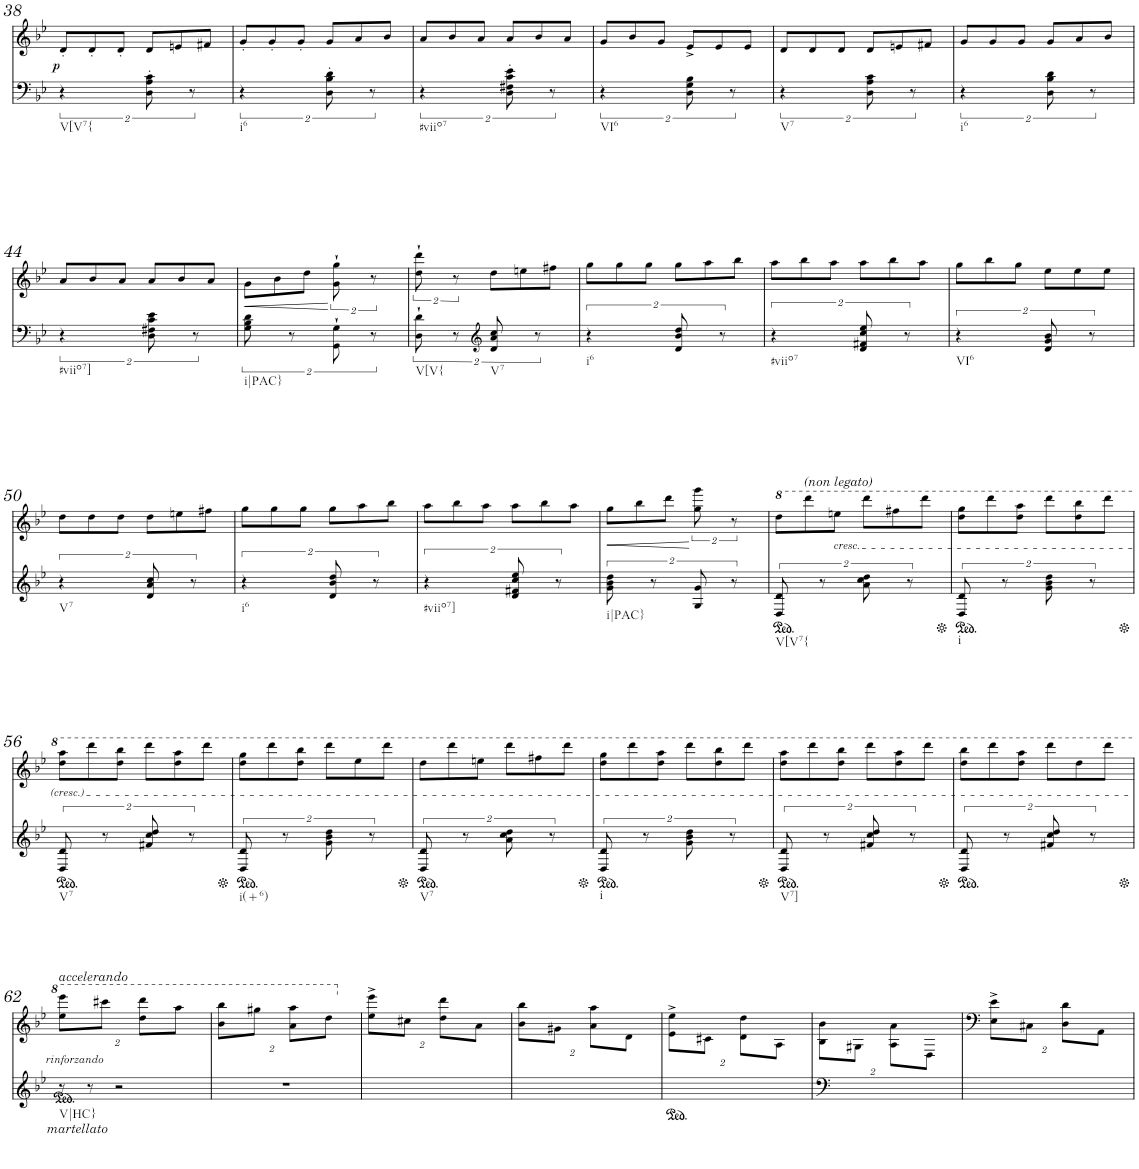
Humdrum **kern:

**kern	**kern	**dynam
*part1	*part1	*part1
*staff2	*staff1	*staff1/2
*I"Piano	*	*
*I'Pno.	*	*
!!LO:PB:g=z
*clefG2	*clefF4	*
*k[b-e-]	*k[b-e-]	*
*M6/8	*M6/8	*
=38	=38	=38
!LO:TX:b:t=V[V7{	!	!
!	!	!LO:DY:b
8%3r	8d'/L	p
.	8d'/	.
.	8d'/J	.
16%3D\' 16%3A\' 16%3c\'	8d/L	.
.	8en/	.
16%3r	.	.
.	8f#X/J	.
=39	=39	=39
!LO:TX:b:t=i6	!	!
8%3r	8g'/L	.
.	8g'/	.
.	8g'/J	.
16%3D\' 16%3B-\' 16%3d\'	8g/L	.
.	8a/	.
16%3r	.	.
.	8b-/J	.
=40	=40	=40
!LO:TX:b:t=#viio7	!	!
8%3r	8a/L	.
.	8b-/	.
.	8a/J	.
16%3D\' 16%3F#X\' 16%3c\' 16%3e-\'	8a/L	.
.	8b-/	.
16%3r	.	.
.	8a/J	.
=41	=41	=41
!LO:TX:b:t=VI6	!	!
8%3r	8g/L	.
.	8b-/	.
.	8g/J	.
16%3D\ 16%3G\ 16%3B-\	8e-^/L	.
.	8e-/	.
16%3r	.	.
.	8e-/J	.
=42	=42	=42
!LO:TX:b:t=V7	!	!
8%3r	8d/L	.
.	8d/	.
.	8d/J	.
16%3D\ 16%3A\ 16%3c\	8d/L	.
.	8en/	.
16%3r	.	.
.	8f#X/J	.
=43	=43	=43
!LO:TX:b:t=i6	!	!
8%3r	8g/L	.
.	8g/	.
.	8g/J	.
16%3D\ 16%3B-\ 16%3d\	8g/L	.
.	8a/	.
16%3r	.	.
.	8b-/J	.
!!LO:LB:g=z
=44	=44	=44
!LO:TX:b:t=#viio7]	!	!
8%3r	8a/L	.
.	8b-/	.
.	8a/J	.
16%3D\ 16%3F#X\ 16%3c\ 16%3e-\	8a/L	.
.	8b-/	.
16%3r	.	.
.	8a/J	.
=45	=45	=45
!LO:TX:b:t=i|PAC}	!	!
!	!	!LO:HP:b
16%3G\ 16%3B-\ 16%3d\	8g\L	<
.	8b-\	.
16%3r	.	.
.	8dd\J	.
16%3GG\` 16%3G\`	16%3g\` 16%3gg\`	[
16%3r	16%3r	.
=46	=46	=46
!LO:TX:b:t=V[V{	!	!
16%3D\` 16%3d\`	16%3dd\` 16%3ddd\`	.
16%3r	16%3r	.
*clefG2	*	*
!LO:TX:b:t=V7	!	!
16%3d/ 16%3a/ 16%3cc/	8dd\L	.
.	8een\	.
16%3r	.	.
.	8ff#X\J	.
=47	=47	=47
!LO:TX:b:t=i6	!	!
8%3r	8gg\L	.
.	8gg\	.
.	8gg\J	.
16%3d/ 16%3b-/ 16%3dd/	8gg\L	.
.	8aa\	.
16%3r	.	.
.	8bb-\J	.
=48	=48	=48
!LO:TX:b:t=#viio7	!	!
8%3r	8aa\L	.
.	8bb-\	.
.	8aa\J	.
16%3d/ 16%3f#X/ 16%3cc/ 16%3ee-/	8aa\L	.
.	8bb-\	.
16%3r	.	.
.	8aa\J	.
=49	=49	=49
!LO:TX:b:t=VI6	!	!
8%3r	8gg\L	.
.	8bb-\	.
.	8gg\J	.
16%3d/ 16%3g/ 16%3b-/	8ee-\L	.
.	8ee-\	.
16%3r	.	.
.	8ee-\J	.
!!LO:LB:g=z
=50	=50	=50
!LO:TX:b:t=V7	!	!
8%3r	8dd\L	.
.	8dd\	.
.	8dd\J	.
16%3d/ 16%3a/ 16%3cc/	8dd\L	.
.	8een\	.
16%3r	.	.
.	8ff#X\J	.
=51	=51	=51
!LO:TX:b:t=i6	!	!
8%3r	8gg\L	.
.	8gg\	.
.	8gg\J	.
16%3d/ 16%3b-/ 16%3dd/	8gg\L	.
.	8aa\	.
16%3r	.	.
.	8bb-\J	.
=52	=52	=52
!LO:TX:b:t=#viio7]	!	!
8%3r	8aa\L	.
.	8bb-\	.
.	8aa\J	.
16%3d/ 16%3f#X/ 16%3cc/ 16%3ee-/	8aa\L	.
.	8bb-\	.
16%3r	.	.
.	8aa\J	.
=53	=53	=53
!LO:TX:b:t=i|PAC}	!	!
!	!	!LO:HP:b
16%3g\ 16%3b-\ 16%3dd\	8gg\L	<
.	8bb-\	.
16%3r	.	.
.	8ddd\J	.
16%3G/ 16%3g/	16%3gg\ 16%3ggg\	[
16%3r	16%3r	.
=54	=54	=54
!LO:TX:b:t=V[V7{	!	!
16%3D/ 16%3d/	8ddd\L	.
!	!LO:TX:a:i:t=(non legato)	!
.	8dddd\	.
16%3r	.	.
!	!LO:TX:b:i:t=cresc.	!
.	8eeen\J	.
16%3a\ 16%3cc\ 16%3dd\	8dddd\L	.
.	8fff#X\	.
16%3r	.	.
.	8dddd\J	.
=55	=55	=55
!LO:TX:b:t=i	!	!
16%3D/ 16%3d/	8ddd\ 8ggg\L	.
.	8dddd\	.
16%3r	.	.
.	8ddd\ 8aaa\J	.
16%3g\ 16%3b-\ 16%3dd\	8dddd\L	.
.	8ddd\ 8bbb-\	.
16%3r	.	.
.	8dddd\J	.
!!LO:LB:g=z
=56	=56	=56
!LO:TX:b:t=V7	!	!
16%3D/ 16%3d/	8ddd\ 8aaa\L	.
.	8dddd\	.
16%3r	.	.
.	8ddd\ 8bbb-\J	.
16%3f#X/ 16%3cc/ 16%3dd/	8dddd\L	.
.	8ddd\ 8aaa\	.
16%3r	.	.
.	8dddd\J	.
=57	=57	=57
!LO:TX:b:t=i(+6)	!	!
16%3D/ 16%3d/	8ddd\ 8ggg\L	.
.	8dddd\	.
16%3r	.	.
.	8ddd\ 8bbb-\J	.
16%3g\ 16%3b-\ 16%3dd\	8dddd\L	.
.	8eee-\	.
16%3r	.	.
.	8dddd\J	.
=58	=58	=58
!LO:TX:b:t=V7	!	!
16%3D/ 16%3d/	8ddd\L	.
.	8dddd\	.
16%3r	.	.
.	8eeen\J	.
16%3a\ 16%3cc\ 16%3dd\	8dddd\L	.
.	8fff#X\	.
16%3r	.	.
.	8dddd\J	.
=59	=59	=59
!LO:TX:b:t=i	!	!
16%3D/ 16%3d/	8ddd\ 8ggg\L	.
.	8dddd\	.
16%3r	.	.
.	8ddd\ 8aaa\J	.
16%3g\ 16%3b-\ 16%3dd\	8dddd\L	.
.	8ddd\ 8bbb-\	.
16%3r	.	.
.	8dddd\J	.
=60	=60	=60
!LO:TX:b:t=V7]	!	!
16%3D/ 16%3d/	8ddd\ 8aaa\L	.
.	8dddd\	.
16%3r	.	.
.	8ddd\ 8bbb-\J	.
16%3f#X/ 16%3cc/ 16%3dd/	8dddd\L	.
.	8ddd\ 8aaa\	.
16%3r	.	.
.	8dddd\J	.
=61	=61	=61
16%3D/ 16%3d/	8ddd\ 8bbb-\L	.
.	8dddd\	.
16%3r	.	.
.	8ddd\ 8aaa\J	.
16%3f#X/ 16%3cc/ 16%3dd/	8dddd\L	.
.	8ddd\	.
16%3r	.	.
.	8dddd\J	.
!!LO:LB:g=z
=62	=62	=62
*	*Xbrackettup	*
!	!LO:TX:a:i:t=accelerando	!
!LO:TX:b:i:t=martellato	!	!
!LO:TX:b:t=V|HC}	!	!
!	!	!LO:DY:b
8r	16%3eee-\ 16%3eeee-\L	other-dynamics
8r	.	.
.	16%3cccc#X\J	.
2r	.	.
.	16%3ddd\ 16%3dddd\L	.
.	16%3aaa\J	.
=63	=63	=63
2.r	16%3bb-\ 16%3bbb-\L	.
.	16%3ggg#X\J	.
.	16%3aa\ 16%3aaa\L	.
.	16%3ddd\J	.
=64	=64	=64
2.ryy	16%3ee-\^ 16%3eee-\^L	.
.	16%3cc#X\J	.
.	16%3dd\ 16%3ddd\L	.
.	16%3a\J	.
=65	=65	=65
2.ryy	16%3b-\ 16%3bb-\L	.
.	16%3g#X\J	.
.	16%3a\ 16%3aa\L	.
.	16%3d\J	.
=66	=66	=66
2.ryy	16%3e-\^> 16%3ee-\^>L	.
.	16%3c#X\J	.
.	16%3d\ 16%3dd\L	.
.	16%3A\J	.
=67	=67	=67
2.ryy	16%3B-\ 16%3b-\L	.
.	16%3G#X\J	.
.	16%3A\ 16%3a\L	.
.	16%3D\J	.
=68	=68	=68
2.ryy	16%3E-\^ 16%3e-\^L	.
.	16%3C#X\J	.
.	16%3D\ 16%3d\L	.
.	16%3AA\J	.
=	=	=
*-	*-	*-
